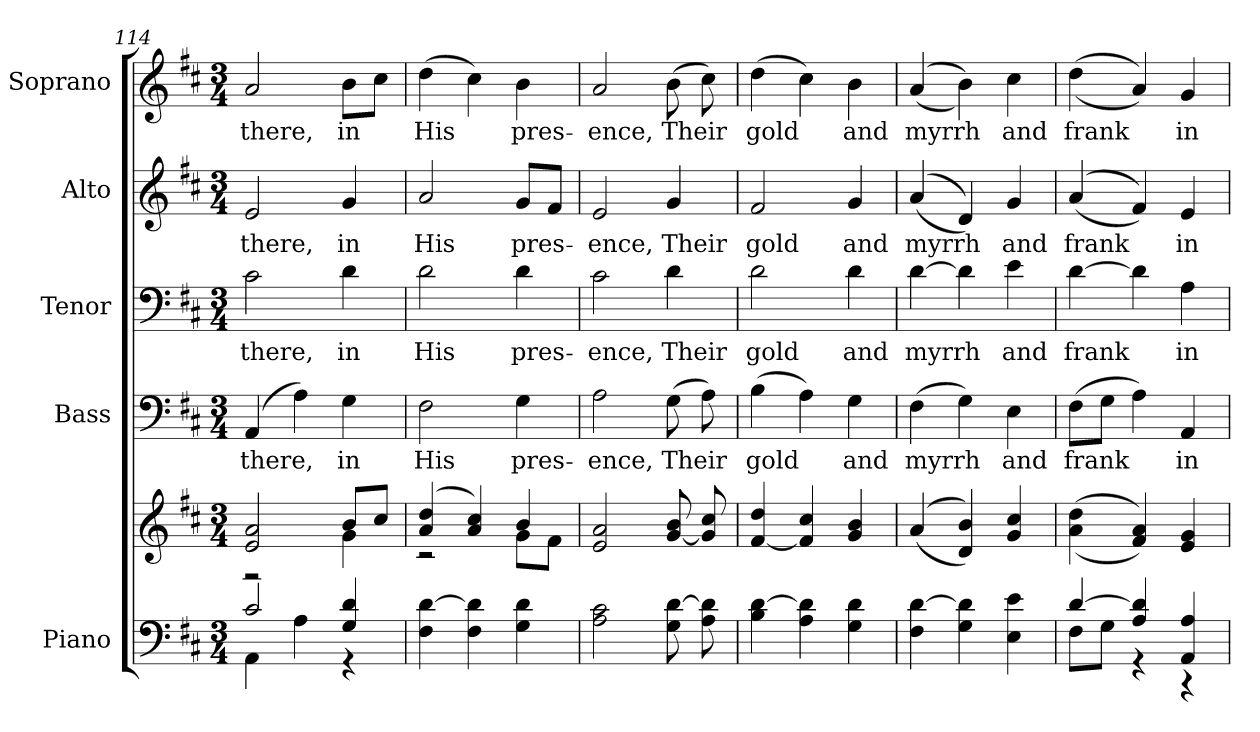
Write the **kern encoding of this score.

**kern	**kern	**kern	**text	**kern	**text	**kern	**text	**kern	**text
*part5	*part5	*part4	*part4	*part3	*part3	*part2	*part2	*part1	*part1
*staff6	*staff5	*staff4	*staff4	*staff3	*staff3	*staff2	*staff2	*staff1	*staff1
*I"Piano	*	*I"Bass	*	*I"Tenor	*	*I"Alto	*	*I"Soprano	*
*I'Pno.	*	*I'B.	*	*I'T.	*	*I'A.	*	*I'S.	*
*clefF4	*clefG2	*clefF4	*	*clefF4	*	*clefG2	*	*clefG2	*
*k[f#c#]	*k[f#c#]	*k[f#c#]	*	*k[f#c#]	*	*k[f#c#]	*	*k[f#c#]	*
*D:	*D:	*D:	*	*D:	*	*D:	*	*D:	*
*M3/4	*M3/4	*M3/4	*	*M3/4	*	*M3/4	*	*M3/4	*
=114	=114	=114	=114	=114	=114	=114	=114	=114	=114
*^	*^	*	*	*	*	*	*	*	*
!	!	!	!	!	!LO:LY:b:color=#000000	!	!	!	!	!	!
!	!	!	!	!	!	!	!LO:LY:b:color=#000000	!	!	!	!
!	!	!	!	!	!	!	!	!	!LO:LY:b:color=#000000	!	!
!	!	!	!	!	!	!	!	!	!	!	!LO:LY:b:color=#000000
2c#i/	4AAi\	2ei/ 2ai	2r	(4AAi/	there,	2c#i\	there,	2ei/	there,	2ai/	there,
.	4Ai\	.	.	4Ai\)	.	.	.	.	.	.	.
!	!	!	!	!	!LO:LY:b:color=#000000	!	!	!	!	!	!
!	!	!	!	!	!	!	!LO:LY:b:color=#000000	!	!	!	!
!	!	!	!	!	!	!	!	!	!LO:LY:b:color=#000000	!	!
!	!	!	!	!	!	!	!	!	!	!	!LO:LY:b:color=#000000
4Gi/ 4di	4r	8bi/L	4gi\	4Gi\	in	4di\	in	4gi/	in	8bi\L	in
.	.	8cc#i/J	.	.	.	.	.	.	.	8cc#i\J	.
*v	*v	*	*	*	*	*	*	*	*	*	*
!!LO:PB:g=z
=115	=115	=115	=115	=115	=115	=115	=115	=115	=115	=115
!	!	!	!	!LO:LY:b:color=#000000	!	!	!	!	!	!
!	!	!	!	!	!	!LO:LY:b:color=#000000	!	!	!	!
!	!	!	!	!	!	!	!	!LO:LY:b:color=#000000	!	!
!	!	!	!	!	!	!	!	!	!	!LO:LY:b:color=#000000
4F#i\ [>4di	(4ai/ 4ddi	2r	2F#i\	His	2di\	His	2ai/	His	(4ddi\	His
4F#i\ 4di]	4ai/ 4cc#i)	.	.	.	.	.	.	.	4cc#i\)	.
!	!	!	!	!LO:LY:b:color=#000000	!	!	!	!	!	!
!	!	!	!	!	!	!LO:LY:b:color=#000000	!	!	!	!
!	!	!	!	!	!	!	!	!LO:LY:b:color=#000000	!	!
!	!	!	!	!	!	!	!	!	!	!LO:LY:b:color=#000000
4Gi\ 4di	4bi/	8gi\L	4Gi\	pres-	4di\	pres-	8gi/L	pres-	4bi\	pres-
.	.	8f#i\J	.	.	.	.	8f#i/J	.	.	.
*	*v	*v	*	*	*	*	*	*	*	*
=116	=116	=116	=116	=116	=116	=116	=116	=116	=116
*	*^	*	*	*	*	*	*	*	*
!	!	!	!	!LO:LY:b:color=#000000	!	!	!	!	!	!
*	*v	*v	*	*	*	*	*	*	*	*
*	*^	*	*	*	*	*	*	*	*
!	!	!	!	!	!	!LO:LY:b:color=#000000	!	!	!	!
*	*v	*v	*	*	*	*	*	*	*	*
*	*^	*	*	*	*	*	*	*	*
!	!	!	!	!	!	!	!	!LO:LY:b:color=#000000	!	!
*	*v	*v	*	*	*	*	*	*	*	*
*	*^	*	*	*	*	*	*	*	*
!	!	!	!	!	!	!	!	!	!	!LO:LY:b:color=#000000
*	*v	*v	*	*	*	*	*	*	*	*
2Ai\ 2c#i	2ei/ 2ai	2Ai\	-ence,	2c#i\	-ence,	2ei/	-ence,	2ai/	-ence,
!	!	!	!LO:LY:b:color=#000000	!	!	!	!	!	!
!	!	!	!	!	!LO:LY:b:color=#000000	!	!	!	!
!	!	!	!	!	!	!	!LO:LY:b:color=#000000	!	!
!	!	!	!	!	!	!	!	!	!LO:LY:b:color=#000000
8Gi\ [>8di	[<8gi/ 8bi	(8Gi\	Their	4di\	Their	4gi/	Their	(8bi\	Their
8Ai\ 8di]	8gi/] 8cc#i	8Ai\)	.	.	.	.	.	8cc#i\)	.
=117	=117	=117	=117	=117	=117	=117	=117	=117	=117
!	!	!	!LO:LY:b:color=#000000	!	!	!	!	!	!
!	!	!	!	!	!LO:LY:b:color=#000000	!	!	!	!
!	!	!	!	!	!	!	!LO:LY:b:color=#000000	!	!
!	!	!	!	!	!	!	!	!	!LO:LY:b:color=#000000
4Bi\ [>4di	[<4f#i/ 4ddi	(4Bi\	gold	2di\	gold	2f#i/	gold	(4ddi\	gold
4Ai\ 4di]	4f#i/] 4cc#i	4Ai\)	.	.	.	.	.	4cc#i\)	.
!	!	!	!LO:LY:b:color=#000000	!	!	!	!	!	!
!	!	!	!	!	!LO:LY:b:color=#000000	!	!	!	!
!	!	!	!	!	!	!	!LO:LY:b:color=#000000	!	!
!	!	!	!	!	!	!	!	!	!LO:LY:b:color=#000000
4Gi\ 4di	4gi/ 4bi	4Gi\	and	4di\	and	4gi/	and	4bi\	and
!!LO:PB:g=z
=118	=118	=118	=118	=118	=118	=118	=118	=118	=118
!	!	!	!LO:LY:b:color=#000000	!	!	!	!	!	!
!	!	!	!	!	!LO:LY:b:color=#000000	!	!	!	!
!	!	!	!	!	!	!	!LO:LY:b:color=#000000	!	!
!	!	!	!	!	!	!	!	!	!LO:LY:b:color=#000000
4F#i\ [>4di	((4ai/	(4F#i\	myrrh	[>4di\	myrrh	((4ai/	myrrh	((4ai/	myrrh
4Gi\ 4di]	4di/ 4bi))	4Gi\)	.	4di\]	.	4di/))	.	4bi\))	.
!	!	!	!LO:LY:b:color=#000000	!	!	!	!	!	!
!	!	!	!	!	!LO:LY:b:color=#000000	!	!	!	!
!	!	!	!	!	!	!	!LO:LY:b:color=#000000	!	!
!	!	!	!	!	!	!	!	!	!LO:LY:b:color=#000000
4Ei\ 4ei	4gi/ 4cc#i	4Ei\	and	4ei\	and	4gi/	and	4cc#i\	and
=119	=119	=119	=119	=119	=119	=119	=119	=119	=119
*^	*	*	*	*	*	*	*	*	*
!	!	!	!	!LO:LY:b:color=#000000	!	!	!	!	!	!
!	!	!	!	!	!	!LO:LY:b:color=#000000	!	!	!	!
!	!	!	!	!	!	!	!	!LO:LY:b:color=#000000	!	!
!	!	!	!	!	!	!	!	!	!	!LO:LY:b:color=#000000
[>4di/	8F#i\L	((4ai\ 4ddi	(8F#i\L	frank	[>4di\	frank	((4ai/	frank	((4ddi\	frank
.	8Gi\J	.	8Gi\J	.	.	.	.	.	.	.
4Ai/ 4di]	4r	4f#i/ 4ai))	4Ai\)	.	4di\]	.	4f#i/))	.	4ai/))	.
!	!	!	!	!LO:LY:b:color=#000000	!	!	!	!	!	!
!	!	!	!	!	!	!LO:LY:b:color=#000000	!	!	!	!
!	!	!	!	!	!	!	!	!LO:LY:b:color=#000000	!	!
!	!	!	!	!	!	!	!	!	!	!LO:LY:b:color=#000000
4AAi/ 4Ai	4r	4ei/ 4gi	4AAi/	in-	4Ai\	in-	4ei/	in-	4gi/	in-
*v	*v	*	*	*	*	*	*	*	*	*
=	=	=	=	=	=	=	=	=	=
*-	*-	*-	*-	*-	*-	*-	*-	*-	*-
